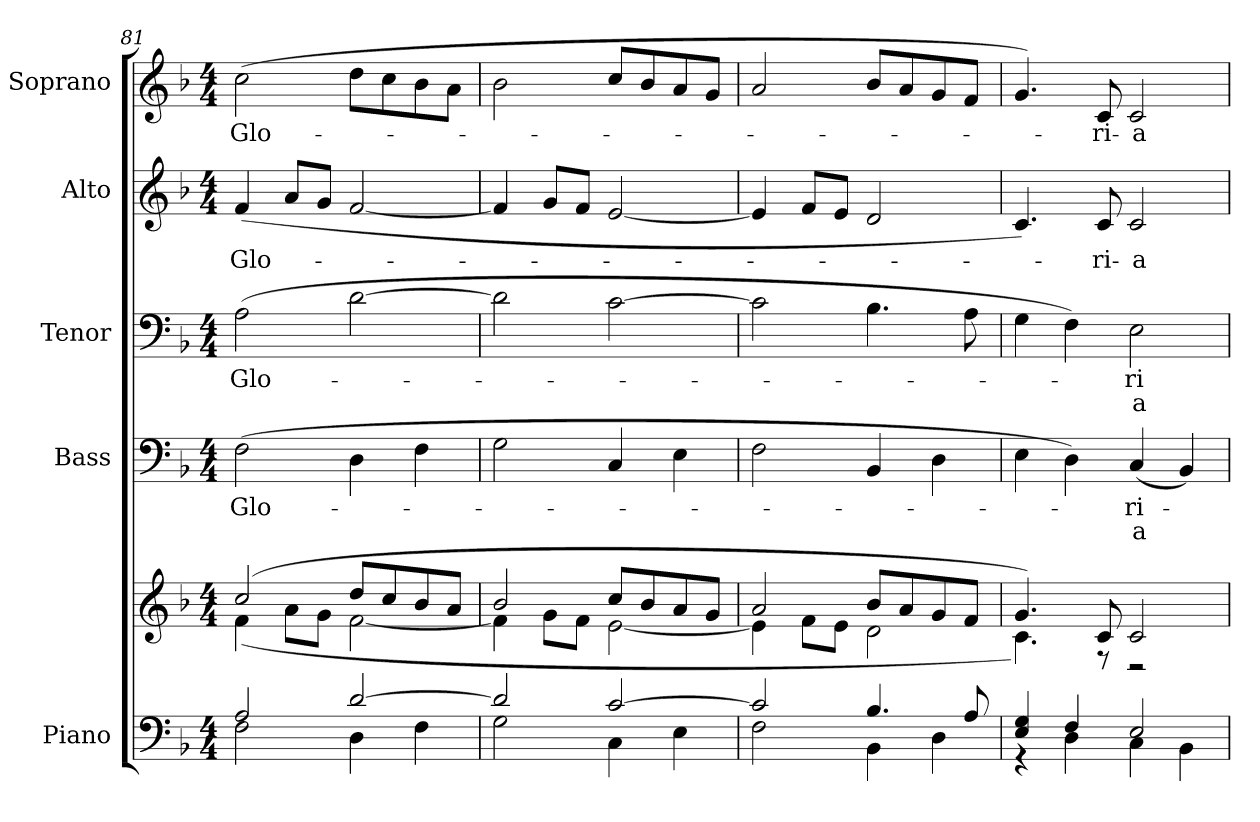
**kern	**kern	**kern	**text	**text	**kern	**text	**text	**kern	**text	**kern	**text
*part5	*part5	*part4	*part4	*part4	*part3	*part3	*part3	*part2	*part2	*part1	*part1
*staff6	*staff5	*staff4	*staff4	*staff4	*staff3	*staff3	*staff3	*staff2	*staff2	*staff1	*staff1
*I"Piano	*	*I"Bass	*	*	*I"Tenor	*	*	*I"Alto	*	*I"Soprano	*
*I'Pno.	*	*I'B.	*	*	*I'T.	*	*	*I'A.	*	*I'S.	*
*clefF4	*clefG2	*clefF4	*	*	*clefF4	*	*	*clefG2	*	*clefG2	*
*k[b-]	*k[b-]	*k[b-]	*	*	*k[b-]	*	*	*k[b-]	*	*k[b-]	*
*F:	*F:	*F:	*	*	*F:	*	*	*F:	*	*F:	*
*M4/4	*M4/4	*M4/4	*	*	*M4/4	*	*	*M4/4	*	*M4/4	*
*MM120	*MM120	*MM120	*	*	*MM120	*	*	*MM120	*	*MM120	*
=81	=81	=81	=81	=81	=81	=81	=81	=81	=81	=81	=81
*^	*^	*	*	*	*	*	*	*	*	*	*
!	!	!	!	!	!LO:LY:b:color=#000000	!	!	!	!	!	!	!	!
!	!	!	!	!	!	!	!	!LO:LY:b:color=#000000	!	!	!	!	!
!	!	!	!	!	!	!	!	!	!	!	!LO:LY:b:color=#000000	!	!
!	!	!	!	!	!	!	!	!	!	!	!	!	!LO:LY:b:color=#000000
2Ai/	2Fi\	(2cci/	(4fi\	(2Fi\	Glo-	.	(2Ai\	Glo-	.	(4fi/	Glo-	(2cci\	Glo-
.	.	.	8ai\L	.	.	.	.	.	.	8ai/L	.	.	.
.	.	.	8gi\J	.	.	.	.	.	.	8gi/J	.	.	.
[>2di/	4Di\	8ddi/L	[<2fi\	4Di\	.	.	[>2di\	.	.	[<2fi/	.	8ddi\L	.
.	.	8cci/	.	.	.	.	.	.	.	.	.	8cci\	.
.	4Fi\	8b-i/	.	4Fi\	.	.	.	.	.	.	.	8b-i\	.
.	.	8ai/J	.	.	.	.	.	.	.	.	.	8ai\J	.
!!LO:PB:g=z
=82	=82	=82	=82	=82	=82	=82	=82	=82	=82	=82	=82	=82	=82
2di/]	2Gi\	2b-i/	4fi\]	2Gi\	.	.	2di\]	.	.	4fi/]	.	2b-i\	.
.	.	.	8gi\L	.	.	.	.	.	.	8gi/L	.	.	.
.	.	.	8fi\J	.	.	.	.	.	.	8fi/J	.	.	.
[>2ci/	4Ci\	8cci/L	[<2ei\	4Ci/	.	.	[>2ci\	.	.	[<2ei/	.	8cci/L	.
.	.	8b-i/	.	.	.	.	.	.	.	.	.	8b-i/	.
.	4Ei\	8ai/	.	4Ei\	.	.	.	.	.	.	.	8ai/	.
.	.	8gi/J	.	.	.	.	.	.	.	.	.	8gi/J	.
=83	=83	=83	=83	=83	=83	=83	=83	=83	=83	=83	=83	=83	=83
2ci/]	2Fi\	2ai/	4ei\]	2Fi\	.	.	2ci\]	.	.	4ei/]	.	2ai/	.
.	.	.	8fi\L	.	.	.	.	.	.	8fi/L	.	.	.
.	.	.	8ei\J	.	.	.	.	.	.	8ei/J	.	.	.
4.B-i/	4BB-i\	8b-i/L	2di\	4BB-i/	.	.	4.B-i\	.	.	2di/	.	8b-i/L	.
.	.	8ai/	.	.	.	.	.	.	.	.	.	8ai/	.
.	4Di\	8gi/	.	4Di\	.	.	.	.	.	.	.	8gi/	.
8Ai/	.	8fi/J	.	.	.	.	8Ai\	.	.	.	.	8fi/J	.
!!LO:PB:g=z
=84	=84	=84	=84	=84	=84	=84	=84	=84	=84	=84	=84	=84	=84
4Ei/ 4Gi	4r	4.gi/)	4.ci\)	4Ei\	.	.	4Gi\	.	.	4.ci/)	.	4.gi/)	.
4Fi/	4Di\	.	.	4Di\)	.	.	4Fi\)	.	.	.	.	.	.
!	!	!	!	!	!	!	!	!	!	!	!LO:LY:b:color=#000000	!	!
!	!	!	!	!	!	!	!	!	!	!	!	!	!LO:LY:b:color=#000000
.	.	8ci/	8r	.	.	.	.	.	.	8ci/	-ri-	8ci/	-ri-
!	!	!	!	!	!LO:LY:b:color=#000000	!LO:LY:b:color=#000000	!	!	!	!	!	!	!
!	!	!	!	!	!	!	!	!LO:LY:b:color=#000000	!LO:LY:b:color=#000000	!	!	!	!
!	!	!	!	!	!	!	!	!	!	!	!LO:LY:b:color=#000000	!	!
!	!	!	!	!	!	!	!	!	!	!	!	!	!LO:LY:b:color=#000000
2Ei/	4Ci\	2ci/	2r	(4Ci/	-ri-	-a	2Ei\	-ri-	-a	2ci/	-a	2ci/	-a
.	4BB-i\	.	.	4BB-i/)	.	.	.	.	.	.	.	.	.
*v	*v	*	*	*	*	*	*	*	*	*	*	*	*
*	*v	*v	*	*	*	*	*	*	*	*	*	*
=	=	=	=	=	=	=	=	=	=	=	=
*-	*-	*-	*-	*-	*-	*-	*-	*-	*-	*-	*-
